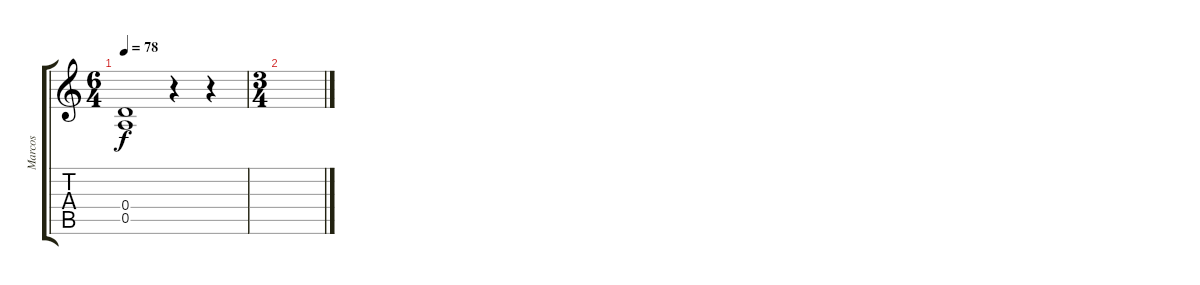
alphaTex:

\track ("Marcos" "Marcos") {instrument distortionguitar}
\staff {score tabs}
\tuning (E4 B3 G3 D3 A2 E2) {hide}
\ts (6 4)
\tempo 78
\clef g2
\ks c
(0.4 0.5).1{dy f} r.4 r.4 |
\ts (3 4)
